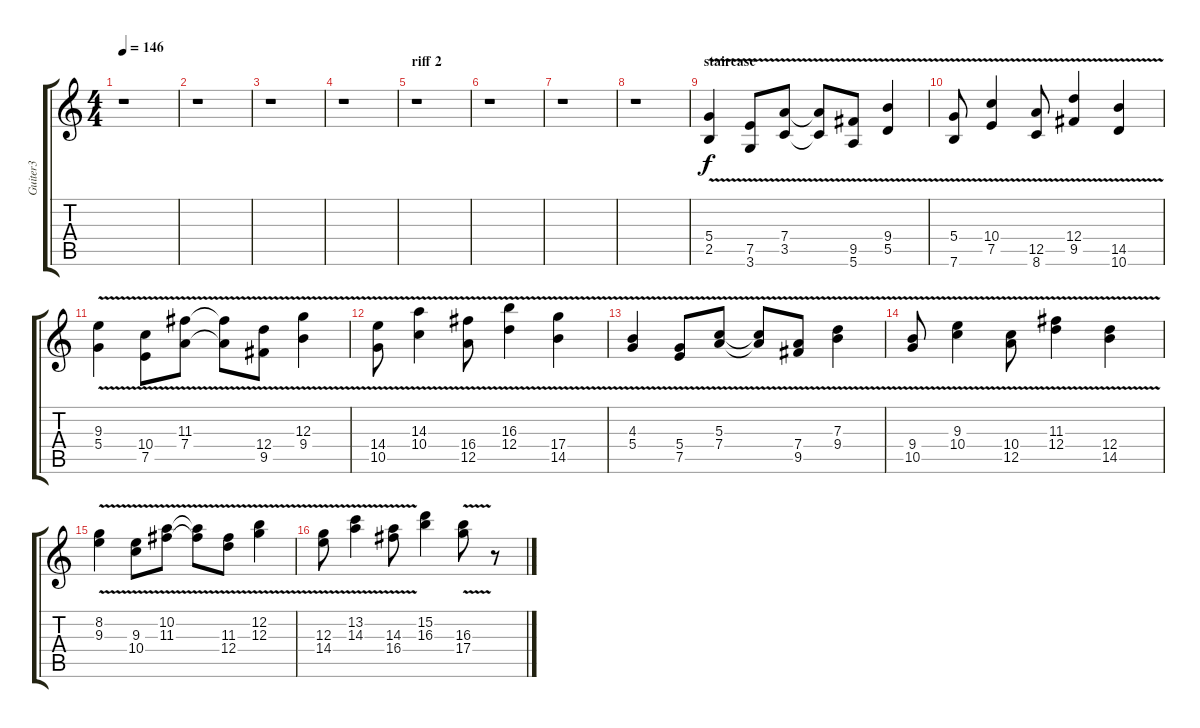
\track ("Guiter3" "Guiter3") {instrument distortionguitar}
\staff {score tabs}
\tuning (E4 B3 G3 D3 A2 E2) {hide}
\ts (4 4)
\tempo 146
\clef g2
\ks c
r.1{dy f} |
r.1 |
r.1 |
r.1 |
\section ("" "riff 2")
r.1 |
r.1 |
r.1 |
r.1 |
\section ("" "staircase")
(5.4{v} 2.5{v}).4{volume 14 instrument overdrivenguitar} (7.5{v} 3.6{v}).8 (7.4{v} 3.5{v}).8 (7.4{t} 3.5{t}).8 (9.5{v} 5.6{v}).8 (9.4{v} 5.5{v}).4 |
(5.4{v} 7.6{v}).8 (10.4{v} 7.5{v}).4 (12.5{v} 8.6{v}).8 (12.4{v} 9.5{v}).4 (14.5{v} 10.6{v}).4 |
(9.3{v} 5.4{v}).4 (10.4{v} 7.5{v}).8 (11.3{v} 7.4{v}).8 (11.3{t} 7.4{t}).8 (12.4{v} 9.5{v}).8 (12.3{v} 9.4{v}).4 |
(14.4{v} 10.5{v}).8 (14.3{v} 10.4{v}).4 (16.4{v} 12.5{v}).8 (16.3{v} 12.4{v}).4 (17.4{v} 14.5{v}).4 |
(4.3{v} 5.4{v}).4 (5.4{v} 7.5{v}).8 (5.3{v} 7.4{v}).8 (5.3{t} 7.4{t}).8 (7.4{v} 9.5{v}).8 (7.3{v} 9.4{v}).4 |
(9.4{v} 10.5{v}).8 (9.3{v} 10.4{v}).4 (10.4{v} 12.5{v}).8 (11.3{v} 12.4{v}).4 (12.4{v} 14.5{v}).4 |
(8.2{v} 9.3{v}).4 (9.3{v} 10.4{v}).8 (10.2{v} 11.3{v}).8 (10.2{t} 11.3{t}).8 (11.3{v} 12.4{v}).8 (12.2{v} 12.3{v}).4 |
(12.3{v} 14.4{v}).8 (13.2{v} 14.3{v}).4 (14.3{v} 16.4{v}).8 (15.2 16.3).4 (16.3{v} 17.4{v}).8 r.8
